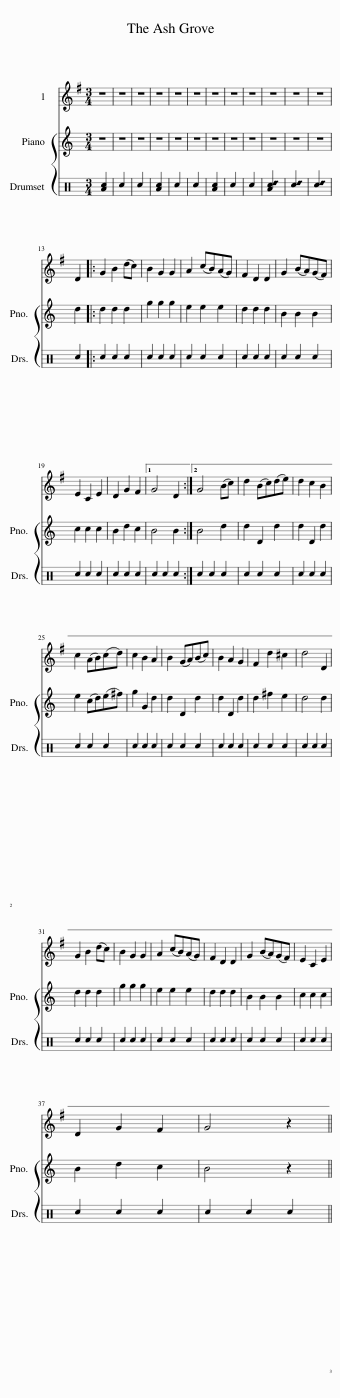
X:1
%%score 1 { 2 3 }
L:1/8
M:3/4
I:linebreak $
K:G
V:1 treble
V:2 treble
V:3 perc
K:none
V:1
 z2 | z2 | z2 | z2 | z2 | %5
 z2 | z2 | z2 | z2 | z2 | %10
 z2 | z2 |$ D2 |: G2 B2 (dc) | B2 G2 G2 | %15
 A2 (cB)(AG) | F2 D2 D2 | G2 (BA)(GF) |$ E2 C2 E2 | D2 G2 F2 |1 %20
 G4 D2 :|2 G4 (Bc) | d2 (Bc)(de) | d2 c2 B2 |$ c2 (AB)(cd) | %25
 c2 B2 A2 | B2 (GA)(Bc) | B2 A2 G2 | F2 d2 ^c2 | d4 D2 |$ %30
 G2 B2 (dc) | B2 G2 G2 | A2 (cB)(AG) | F2 D2 D2 | G2 (BA)(GF) | %35
 E2 C2 E2 |$ D2 G2 F2 | G4 z2 || %38
V:2
[K:C] z2 | z2 | z2 | z2 | z2 | %5
 z2 | z2 | z2 | z2 | z2 | %10
 z2 | z2 |$ d2 |: d2 d2 d2 | g2 g2 g2 | %15
 e2 e2 e2 | d2 d2 d2 | B2 B2 B2 |$ c2 c2 c2 | B2 d2 c2 |1 %20
 B4 B2 :|2 B4 d2 | d2 D2 d2 | d2 D2 d2 |$ e2 (cd)(e^f) | %25
 g2 G2 d2 | d2 D2 d2 | d2 D2 d2 | d2 ^f2 e2 | d4 d2 |$ %30
 d2 d2 d2 | g2 g2 g2 | e2 e2 e2 | d2 d2 d2 | B2 B2 B2 | %35
 c2 c2 c2 |$ B2 d2 c2 | B4 z2 || %38
V:3
[K:C] [Ac]2 | c2 | c2 | [Ac]2 | c2 | %5
 c2 | [Ac]2 | c2 | c2 | [Ac_d]2 | %10
 [c_d]2 | [c_d]2 |$ c2 |: c2 c2 c2 | c2 c2 c2 | %15
 c2 c2 c2 | c2 c2 c2 | c2 c2 c2 |$ c2 c2 c2 | c2 c2 c2 |1 %20
 c2 c2 c2 :|2 c2 c2 c2 | c2 c2 c2 | c2 c2 c2 |$ c2 c2 c2 | %25
 c2 c2 c2 | c2 c2 c2 | c2 c2 c2 | c2 c2 c2 | c2 c2 c2 |$ %30
 c2 c2 c2 | c2 c2 c2 | c2 c2 c2 | c2 c2 c2 | c2 c2 c2 | %35
 c2 c2 c2 |$ c2 c2 c2 | c2 c2 c2 || %38
